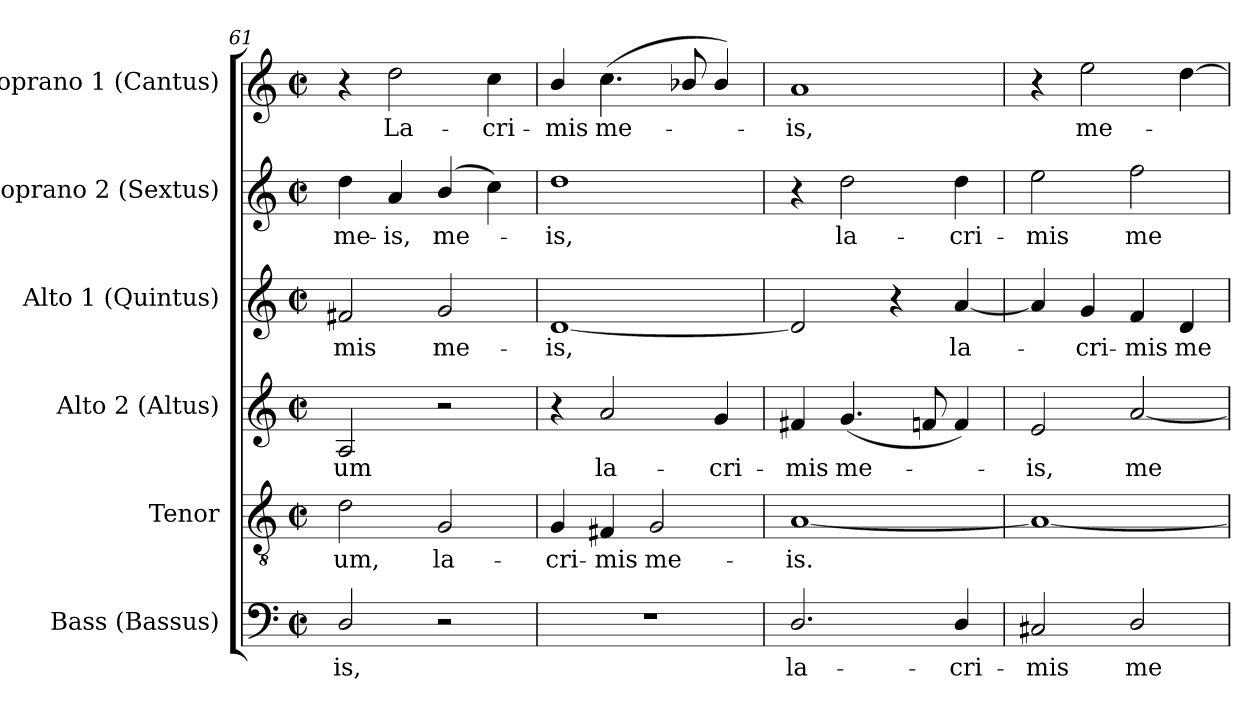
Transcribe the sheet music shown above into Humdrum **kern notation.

**kern	**text	**kern	**text	**kern	**text	**kern	**text	**kern	**text	**kern	**text
*part6	*part6	*part5	*part5	*part4	*part4	*part3	*part3	*part2	*part2	*part1	*part1
*staff6	*staff6	*staff5	*staff5	*staff4	*staff4	*staff3	*staff3	*staff2	*staff2	*staff1	*staff1
*I"Bass (Bassus)	*	*I"Tenor	*	*I"Alto 2 (Altus)	*	*I"Alto 1 (Quintus)	*	*I"Soprano 2 (Sextus)	*	*I"Soprano 1 (Cantus)	*
*I'B.	*	*I'T.	*	*I'A2.	*	*I'A1.	*	*I'S2.	*	*I'S1.	*
*clefF4	*	*clefGv2	*	*clefG2	*	*clefG2	*	*clefG2	*	*clefG2	*
*	*	*ITrd7c12	*	*	*	*	*	*	*	*	*
*k[]	*	*k[]	*	*k[]	*	*k[]	*	*k[]	*	*k[]	*
*C:	*	*C:	*	*C:	*	*C:	*	*C:	*	*C:	*
*M2/2	*	*M2/2	*	*M2/2	*	*M2/2	*	*M2/2	*	*M2/2	*
*met(c|)	*	*met(c|)	*	*met(c|)	*	*met(c|)	*	*met(c|)	*	*met(c|)	*
=61	=61	=61	=61	=61	=61	=61	=61	=61	=61	=61	=61
!	!LO:LY:b:color=#000000	!	!	!	!	!	!	!	!	!	!
!	!	!	!LO:LY:b:color=#000000	!	!	!	!	!	!	!	!
!	!	!	!	!	!LO:LY:b:color=#000000	!	!	!	!	!	!
!	!	!	!	!	!	!	!LO:LY:b:color=#000000	!	!	!	!
!	!	!	!	!	!	!	!	!	!LO:LY:b:color=#000000	!	!
2Di/	-is,	2Di\	-um,	2Ai/	-um	2f#Xi/	-mis	4ddi\	me-	4r	.
!	!	!	!	!	!	!	!	!	!LO:LY:b:color=#000000	!	!
!	!	!	!	!	!	!	!	!	!	!	!LO:LY:b:color=#000000
.	.	.	.	.	.	.	.	4ai/	-is,	2ddi\	La-
!	!	!	!LO:LY:b:color=#000000	!	!	!	!	!	!	!	!
!	!	!	!	!	!	!	!LO:LY:b:color=#000000	!	!	!	!
!	!	!	!	!	!	!	!	!	!LO:LY:b:color=#000000	!	!
2r	.	2GGi/	la-	2r	.	2gi/	me-	(4bi/	me-	.	.
!	!	!	!	!	!	!	!	!	!	!	!LO:LY:b:color=#000000
.	.	.	.	.	.	.	.	4cci\)	.	4cci\	-cri-
=62	=62	=62	=62	=62	=62	=62	=62	=62	=62	=62	=62
!	!	!	!LO:LY:b:color=#000000	!	!	!	!	!	!	!	!
!	!	!	!	!	!	!	!LO:LY:b:color=#000000	!	!	!	!
!	!	!	!	!	!	!	!	!	!LO:LY:b:color=#000000	!	!
!	!	!	!	!	!	!	!	!	!	!	!LO:LY:b:color=#000000
1r	.	4GGi/	-cri-	4r	.	[1di	-is,	1ddi	-is,	4bi/	-mis
!	!	!	!LO:LY:b:color=#000000	!	!	!	!	!	!	!	!
!	!	!	!	!	!LO:LY:b:color=#000000	!	!	!	!	!	!
!	!	!	!	!	!	!	!	!	!	!	!LO:LY:b:color=#000000
.	.	4FF#Xi/	-mis	2ai/	la-	.	.	.	.	(4.cci\	me-
!	!	!	!LO:LY:b:color=#000000	!	!	!	!	!	!	!	!
.	.	2GGi/	me-	.	.	.	.	.	.	.	.
.	.	.	.	.	.	.	.	.	.	8b-Xi/	.
!	!	!	!	!	!LO:LY:b:color=#000000	!	!	!	!	!	!
.	.	.	.	4gi/	-cri-	.	.	.	.	4b-i/)	.
!!LO:LB:g=z
=63	=63	=63	=63	=63	=63	=63	=63	=63	=63	=63	=63
!	!LO:LY:b:color=#000000	!	!	!	!	!	!	!	!	!	!
!	!	!	!LO:LY:b:color=#000000	!	!	!	!	!	!	!	!
!	!	!	!	!	!LO:LY:b:color=#000000	!	!	!	!	!	!
!	!	!	!	!	!	!	!	!	!	!	!LO:LY:b:color=#000000
2.Di/	la-	[1AAi	-is.	4f#Xi/	-mis	2di/]	.	4r	.	1ai	-is,
!	!	!	!	!	!LO:LY:b:color=#000000	!	!	!	!	!	!
!	!	!	!	!	!	!	!	!	!LO:LY:b:color=#000000	!	!
.	.	.	.	(4.gi/	me-	.	.	2ddi\	la-	.	.
.	.	.	.	.	.	4r	.	.	.	.	.
.	.	.	.	8fi/	.	.	.	.	.	.	.
!	!LO:LY:b:color=#000000	!	!	!	!	!	!	!	!	!	!
!	!	!	!	!	!	!	!LO:LY:b:color=#000000	!	!	!	!
!	!	!	!	!	!	!	!	!	!LO:LY:b:color=#000000	!	!
4Di/	-cri-	.	.	4fi/)	.	[4ai/	la-	4ddi\	-cri-	.	.
=64	=64	=64	=64	=64	=64	=64	=64	=64	=64	=64	=64
!	!LO:LY:b:color=#000000	!	!	!	!	!	!	!	!	!	!
!	!	!	!	!	!LO:LY:b:color=#000000	!	!	!	!	!	!
!	!	!	!	!	!	!	!	!	!LO:LY:b:color=#000000	!	!
2C#Xi/	-mis	1AAi_	.	2ei/	-is,	4ai/]	.	2eei\	-mis	4r	.
!	!	!	!	!	!	!	!LO:LY:b:color=#000000	!	!	!	!
!	!	!	!	!	!	!	!	!	!	!	!LO:LY:b:color=#000000
.	.	.	.	.	.	4gi/	-cri-	.	.	2eei\	me-
!	!LO:LY:b:color=#000000	!	!	!	!	!	!	!	!	!	!
!	!	!	!	!	!LO:LY:b:color=#000000	!	!	!	!	!	!
!	!	!	!	!	!	!	!LO:LY:b:color=#000000	!	!	!	!
!	!	!	!	!	!	!	!	!	!LO:LY:b:color=#000000	!	!
2Di/	me-	.	.	[2ai/	me-	4fi/	-mis	2ffi\	me-	.	.
!	!	!	!	!	!	!	!LO:LY:b:color=#000000	!	!	!	!
.	.	.	.	.	.	4di/	me-	.	.	[4ddi\	.
=	=	=	=	=	=	=	=	=	=	=	=
*-	*-	*-	*-	*-	*-	*-	*-	*-	*-	*-	*-
